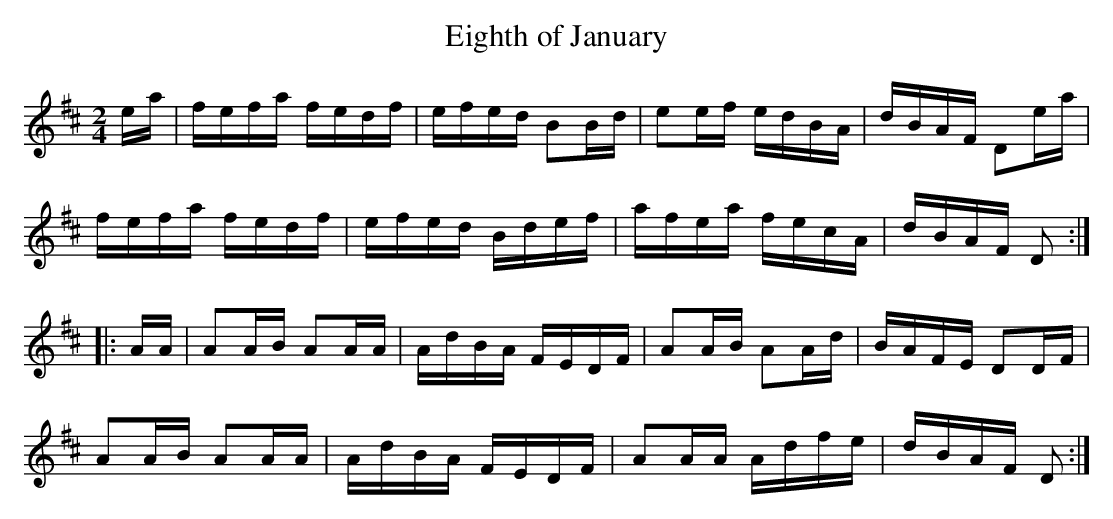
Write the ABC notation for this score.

X:1
T:Eighth of January
M:2/4
L:1/8
K:D
e/a/|f/e/f/a/ f/e/d/f/|e/f/e/d/ BB/d/|ee/f/ e/d/B/A/|d/B/A/F/ De/a/|
f/e/f/a/ f/e/d/f/|e/f/e/d/ B/d/e/f/|a/f/e/a/ f/e/c/A/|d/B/A/F/ D:|
|:A/A/|AA/B/ AA/A/|A/d/B/A/ F/E/D/F/|AA/B/ AA/d/|B/A/F/E/ DD/F/|
AA/B/ AA/A/|A/d/B/A/ F/E/D/F/|AA/A/ A/d/f/e/|d/B/A/F/ D:|
